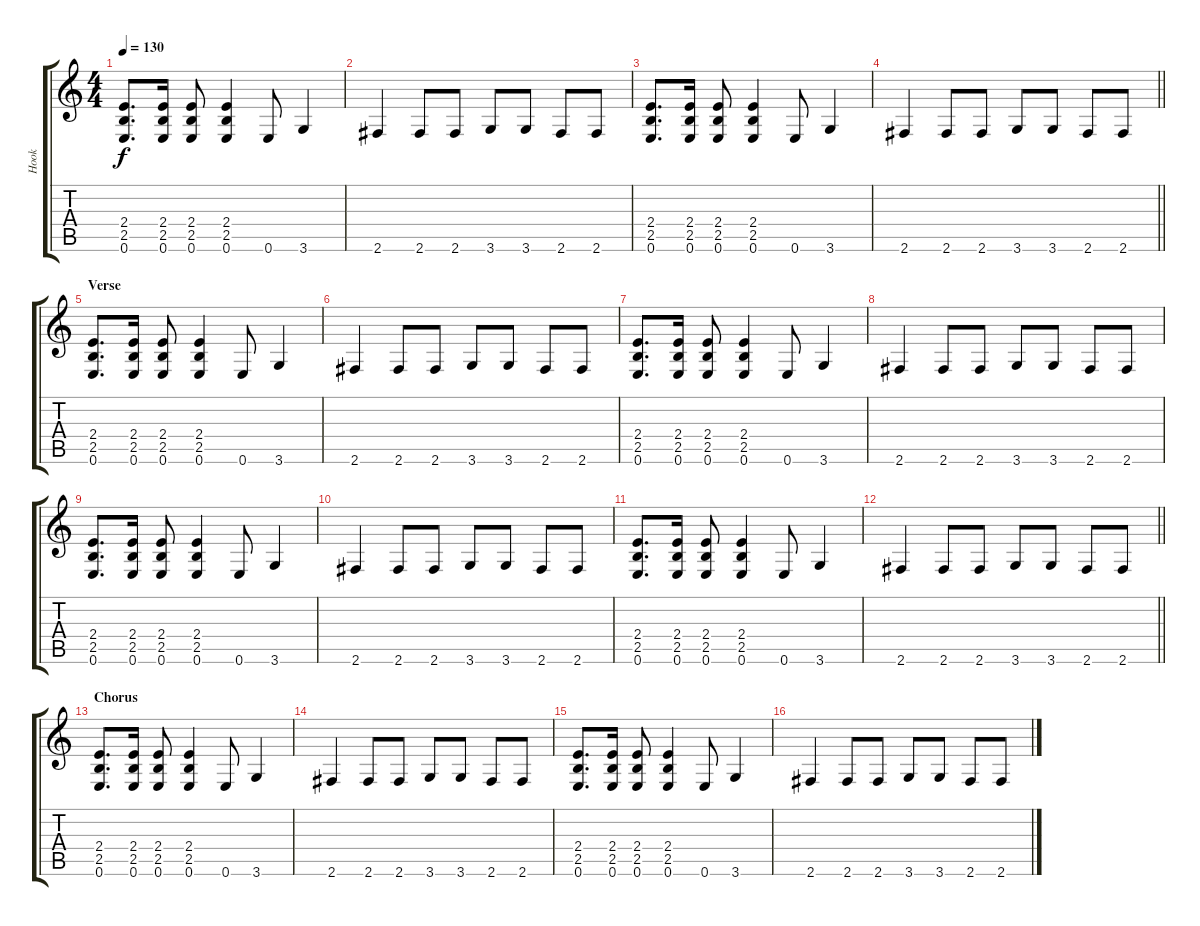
\track ("Hook" "Hook") {instrument overdrivenguitar}
\staff {score tabs}
\tuning (E4 B3 G3 D3 A2 E2) {hide}
\ts (4 4)
\tempo 130
\clef g2
\ks c
(2.4 2.5 0.6).8{d dy f} (2.4 2.5 0.6).16 (2.4 2.5 0.6).8 (2.4 2.5 0.6).4 0.6.8 3.6.4 |
2.6.4 2.6.8 2.6.8 3.6.8 3.6.8 2.6.8 2.6.8 |
(2.4 2.5 0.6).8{d} (2.4 2.5 0.6).16 (2.4 2.5 0.6).8 (2.4 2.5 0.6).4 0.6.8 3.6.4 |
\barLineRight lightlight
2.6.4 2.6.8 2.6.8 3.6.8 3.6.8 2.6.8 2.6.8 |
\section ("" "Verse")
(2.4 2.5 0.6).8{d} (2.4 2.5 0.6).16 (2.4 2.5 0.6).8 (2.4 2.5 0.6).4 0.6.8 3.6.4 |
2.6.4 2.6.8 2.6.8 3.6.8 3.6.8 2.6.8 2.6.8 |
(2.4 2.5 0.6).8{d} (2.4 2.5 0.6).16 (2.4 2.5 0.6).8 (2.4 2.5 0.6).4 0.6.8 3.6.4 |
2.6.4 2.6.8 2.6.8 3.6.8 3.6.8 2.6.8 2.6.8 |
(2.4 2.5 0.6).8{d} (2.4 2.5 0.6).16 (2.4 2.5 0.6).8 (2.4 2.5 0.6).4 0.6.8 3.6.4 |
2.6.4 2.6.8 2.6.8 3.6.8 3.6.8 2.6.8 2.6.8 |
(2.4 2.5 0.6).8{d} (2.4 2.5 0.6).16 (2.4 2.5 0.6).8 (2.4 2.5 0.6).4 0.6.8 3.6.4 |
\barLineRight lightlight
2.6.4 2.6.8 2.6.8 3.6.8 3.6.8 2.6.8 2.6.8 |
\section ("" "Chorus")
(2.4 2.5 0.6).8{d} (2.4 2.5 0.6).16 (2.4 2.5 0.6).8 (2.4 2.5 0.6).4 0.6.8 3.6.4 |
2.6.4 2.6.8 2.6.8 3.6.8 3.6.8 2.6.8 2.6.8 |
(2.4 2.5 0.6).8{d} (2.4 2.5 0.6).16 (2.4 2.5 0.6).8 (2.4 2.5 0.6).4 0.6.8 3.6.4 |
2.6.4 2.6.8 2.6.8 3.6.8 3.6.8 2.6.8 2.6.8
